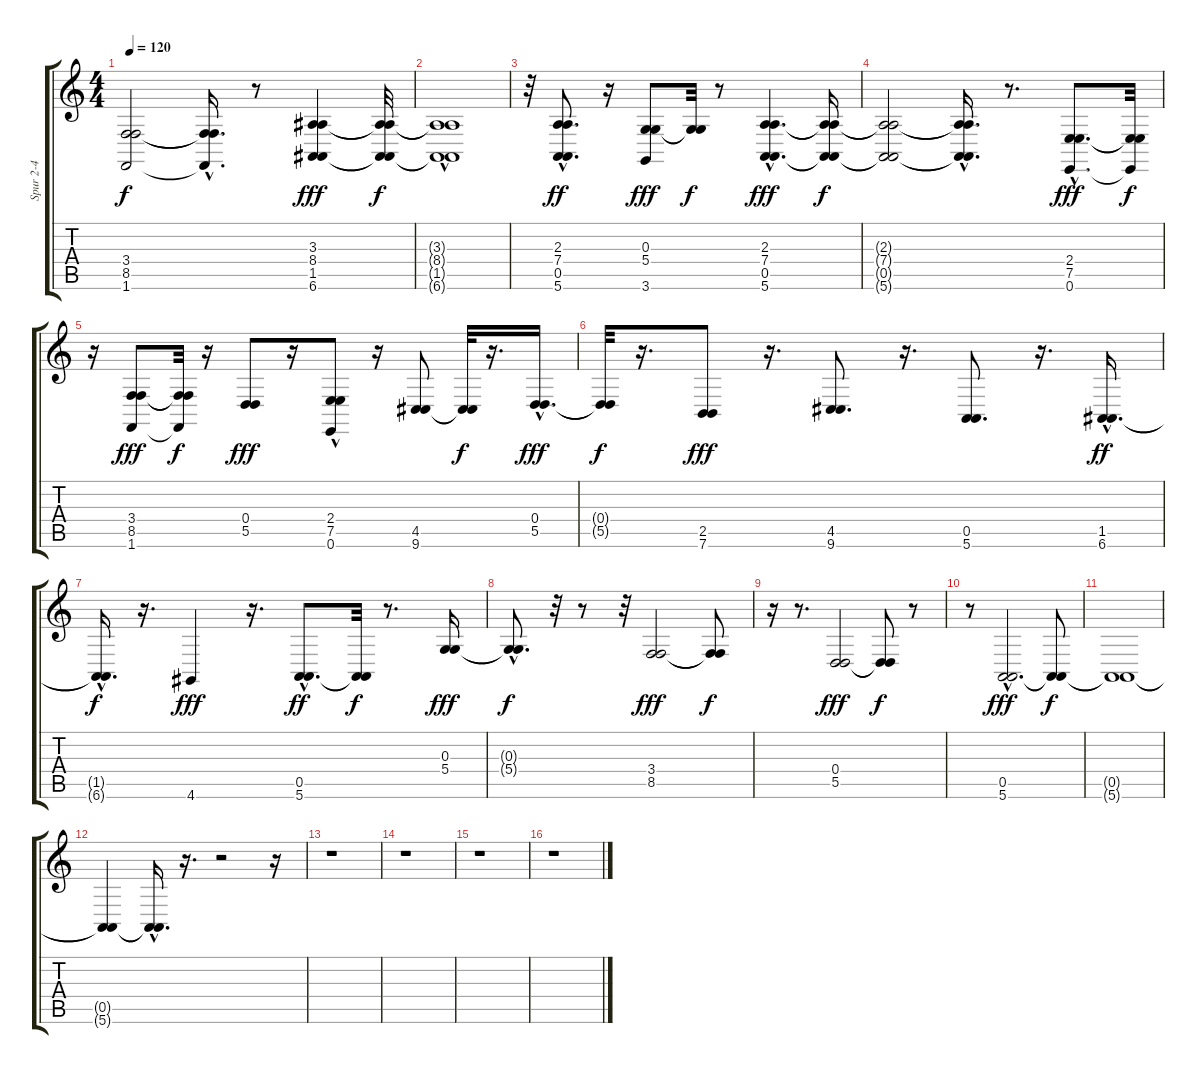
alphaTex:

\track ("Spur 2-4" "Spur 2-4") {instrument churchorgan}
\staff {score tabs}
\tuning (E4 B3 G3 D3 A2 E2) {hide}
\ts (4 4)
\tempo 120
\clef g2
\ks c
(3.4{t} 8.5{t} 1.6{t}).2{dy f} (3.4{t} 8.5{t} 1.6{hac t}).16{d} r.8 (3.3 8.4 1.5 6.6).4{dy fff} (3.3{t} 8.4{t} 1.5{t} 6.6{t}).32{dy f} |
(3.3{hac t} 8.4{hac t} 1.5{t} 6.6{t}).1 |
r.32 (2.3 7.4 0.5{hac} 5.6{hac}).8{d dy ff} r.16 (0.3 5.4 3.6).8{dy fff} (0.3{t} 5.4{t}).32{dy f} r.8 (2.3{hac} 7.4{hac} 0.5{hac} 5.6{hac}).4{d dy fff} (2.3{t} 7.4{t} 0.5{t} 5.6{t}).16{dy f} |
(2.3{t} 7.4{t} 0.5{t} 5.6{t}).2 (2.3{hac t} 7.4{hac t} 0.5{hac t} 5.6{hac t}).16{d} r.8{d} (2.4{hac} 7.5{hac} 0.6{hac}).8{d dy fff} (2.4{t} 7.5{t} 0.6{t}).32{dy f} |
r.16 (3.4 8.5 1.6).8{dy fff} (3.4{t} 8.5{t} 1.6{t}).32{dy f} r.16 (0.4 5.5).8{dy fff} r.16 (2.4{hac} 7.5{hac} 0.6).8 r.16 (4.5 9.6).8 (4.5{t} 9.6{t}).32{dy f} r.16{d} (0.4{hac} 5.5{hac}).16{d dy fff} |
(0.4{t} 5.5{t}).32{dy f} r.16{d} (2.5 7.6).8{dy fff} r.16{d} (4.5 9.6).8{d} r.16{d} (0.5 5.6).8{d} r.16{d} (1.5{hac} 6.6{hac}).16{d dy ff} |
(1.5{hac t} 6.6{hac t}).16{d dy f} r.16{d} 4.6.4{dy fff} r.16{d} (0.5{hac} 5.6{hac}).8{d dy ff} (0.5{t} 5.6{t}).32{dy f} r.8{d} (0.3 5.4).16{dy fff} |
(0.3{hac t} 5.4{hac t}).8{d dy f} r.32 r.8 r.32 (3.4 8.5).2{dy fff} (3.4{t} 8.5{t}).8{dy f} |
r.16 r.8{d} (0.4 5.5).2{dy fff} (0.4{t} 5.5{t}).8{dy f} r.8 |
r.8 (0.5{hac} 5.6{hac}).2{d dy fff} (0.5{t} 5.6{t}).8{dy f} |
(0.5{t} 5.6{t}).1 |
(0.5{t} 5.6{t}).4 (0.5{hac t} 5.6{hac t}).16{d} r.16{d} r.2 r.16 |
r.1 |
r.1 |
r.1 |
r.1
